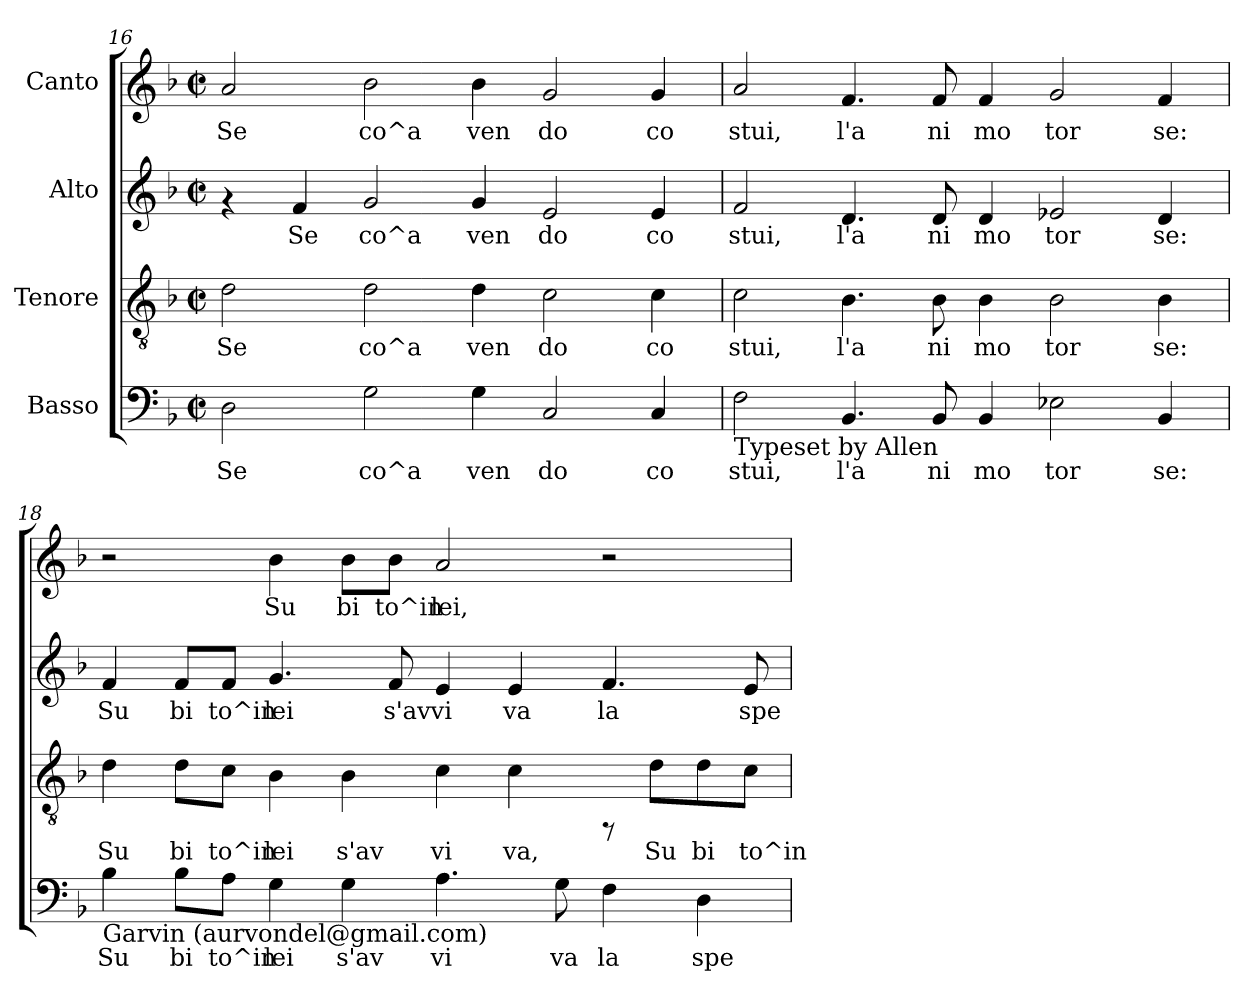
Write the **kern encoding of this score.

**kern	**text	**kern	**text	**kern	**text	**kern	**text
*part4	*part4	*part3	*part3	*part2	*part2	*part1	*part1
*staff4	*staff4	*staff3	*staff3	*staff2	*staff2	*staff1	*staff1
*I"Basso	*	*I"Tenore	*	*I"Alto	*	*I"Canto	*
!!LO:LB:g=z
*clefF4	*	*clefGv2	*	*clefG2	*	*clefG2	*
*k[b-]	*	*k[b-]	*	*k[b-]	*	*k[b-]	*
*F:	*	*F:	*	*F:	*	*F:	*
*M2/2	*	*M2/2	*	*M2/2	*	*M2/2	*
*met(c|)	*	*met(c|)	*	*met(c|)	*	*met(c|)	*
=16	=16	=16	=16	=16	=16	=16	=16
!	!LO:LY:b:cj	!	!LO:LY:b:cj	!	!	!	!LO:LY:b:cj
2D\	Se	2d\	Se	4rf	.	2a/	Se
!	!	!	!	!	!LO:LY:b:cj	!	!
.	.	.	.	4f/	Se	.	.
!	!LO:LY:b:cj	!	!LO:LY:b:cj	!	!LO:LY:b:cj	!	!LO:LY:b:cj
2G\	co^a	2d\	co^a	2g/	co^a	2b-\	co^a
!	!LO:LY:b:cj	!	!LO:LY:b:cj	!	!LO:LY:b:cj	!	!LO:LY:b:cj
4G\	ven	4d\	ven	4g/	ven	4b-\	ven
!	!LO:LY:b:cj	!	!LO:LY:b:cj	!	!LO:LY:b:cj	!	!LO:LY:b:cj
2C/	do	2c\	do	2e/	do	2g/	do
!	!LO:LY:b:cj	!	!LO:LY:b:cj	!	!LO:LY:b:cj	!	!LO:LY:b:cj
4C/	co	4c\	co	4e/	co	4g/	co
=17	=17	=17	=17	=17	=17	=17	=17
!LO:TX:b:t=Typeset by Allen	!	!	!	!	!	!	!
!	!LO:LY:b:cj	!	!LO:LY:b:cj	!	!LO:LY:b:cj	!	!LO:LY:b:cj
2F\	stui,	2c\	stui,	2f/	stui,	2a/	stui,
!	!LO:LY:b:cj	!	!LO:LY:b:cj	!	!LO:LY:b:cj	!	!LO:LY:b:cj
4.BB-/	l'a	4.B-\	l'a	4.d/	l'a	4.f/	l'a
!	!LO:LY:b:cj	!	!LO:LY:b:cj	!	!LO:LY:b:cj	!	!LO:LY:b:cj
8BB-/	ni	8B-\	ni	8d/	ni	8f/	ni
!	!LO:LY:b:cj	!	!LO:LY:b:cj	!	!LO:LY:b:cj	!	!LO:LY:b:cj
4BB-/	mo	4B-\	mo	4d/	mo	4f/	mo
!	!LO:LY:b:cj	!	!LO:LY:b:cj	!	!LO:LY:b:cj	!	!LO:LY:b:cj
2E-\	tor	2B-\	tor	2e-X/	tor	2g/	tor
!	!LO:LY:b:cj	!	!LO:LY:b:cj	!	!LO:LY:b:cj	!	!LO:LY:b:cj
4BB-/	se:	4B-\	se:	4d/	se:	4f/	se:
=18	=18	=18	=18	=18	=18	=18	=18
!LO:TX:b:t=Garvin (aurvondel@gmail.com)	!	!	!	!	!	!	!
!	!LO:LY:b:cj	!	!LO:LY:b:cj	!	!LO:LY:b:cj	!	!
4B-\	Su	4d\	Su	4f/	Su	2r	.
!	!LO:LY:b:cj	!	!LO:LY:b:cj	!	!LO:LY:b:cj	!	!
8B-\L	bi	8d\L	bi	8f/L	bi	.	.
!	!LO:LY:b:cj	!	!LO:LY:b:cj	!	!LO:LY:b:cj	!	!
8A\J	to^in	8c\J	to^in	8f/J	to^in	.	.
!	!LO:LY:b:cj	!	!LO:LY:b:cj	!	!LO:LY:b:cj	!	!LO:LY:b:cj
4G\	lei	4B-\	lei	4.g/	lei	4b-\	Su
!	!LO:LY:b:cj	!	!LO:LY:b:cj	!	!	!	!LO:LY:b:cj
4G\	s'av	4B-\	s'av	.	.	8b-\L	bi
!	!	!	!	!	!LO:LY:b:cj	!	!LO:LY:b:cj
.	.	.	.	8f/	s'av	8b-\J	to^in
!	!LO:LY:b:cj	!	!LO:LY:b:cj	!	!LO:LY:b:cj	!	!LO:LY:b:cj
4.A\	vi	4c\	vi	4e/	vi	2a/	lei,
!	!	!	!LO:LY:b:cj	!	!LO:LY:b:cj	!	!
.	.	4c\	va,	4e/	va	.	.
!	!LO:LY:b:cj	!	!	!	!	!	!
8G\	va	.	.	.	.	.	.
!	!LO:LY:b:cj	!	!	!	!LO:LY:b:cj	!	!
4F\	la	8rFF	.	4.f/	la	2r	.
!	!	!	!LO:LY:b:cj	!	!	!	!
.	.	8d\L	Su	.	.	.	.
!	!LO:LY:b:cj	!	!LO:LY:b:cj	!	!	!	!
4D\	spe	8d\	bi	.	.	.	.
!	!	!	!LO:LY:b:cj	!	!LO:LY:b:cj	!	!
.	.	8c\J	to^in	8e/	spe	.	.
=	=	=	=	=	=	=	=
*-	*-	*-	*-	*-	*-	*-	*-
